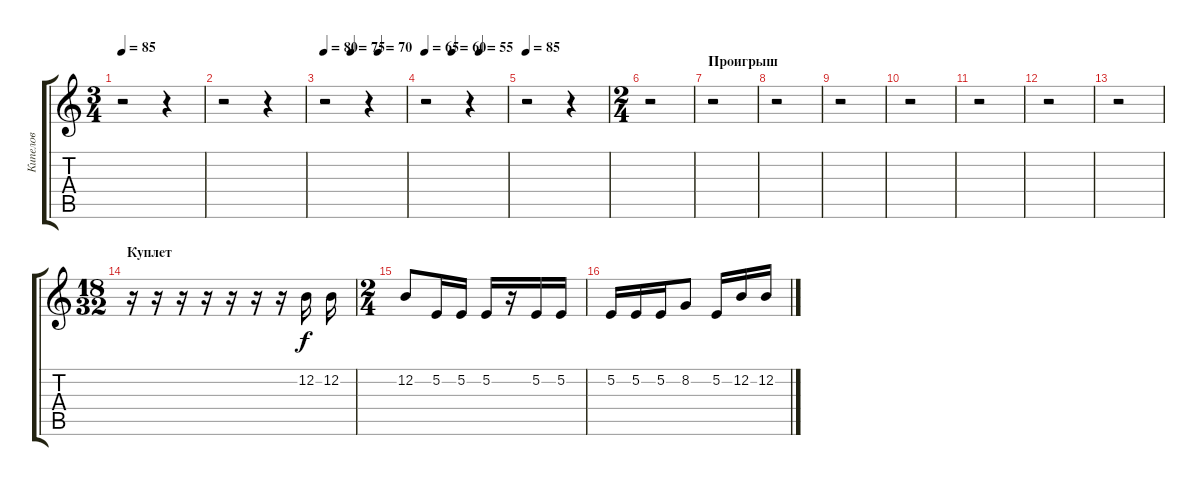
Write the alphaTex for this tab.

\track ("Кипелов" "Кипелов") {instrument bassoon}
\staff {score tabs}
\tuning (E4 B3 G3 D3 A2 E2) {hide}
\ts (3 4)
\tempo 85
\clef g2
\ks c
r.2{dy f} r.4 |
r.2 r.4 |
\tempo 80
\tempo (75 0.3333333333333333)
\tempo (70 0.6666666666666666)
r.2 r.4 |
\tempo 65
\tempo (60 0.3333333333333333)
\tempo (55 0.6666666666666666)
r.2 r.4 |
\tempo 85
r.2 r.4 |
\ts (2 4)
r.2 |
\section ("" "Проигрыш")
r.2 |
r.2 |
r.2 |
r.2 |
r.2 |
r.2 |
r.2 |
\ts (18 32)
\section ("" "Куплет")
r.16 r.16 r.16 r.16 r.16 r.16 r.16 12.2.16 12.2.16 |
\ts (2 4)
12.2.8 5.2.16 5.2.16 5.2.16 r.16 5.2.16 5.2.16 |
5.2.16 5.2.16 5.2.16 8.2.8 5.2.16 12.2.16 12.2.16
